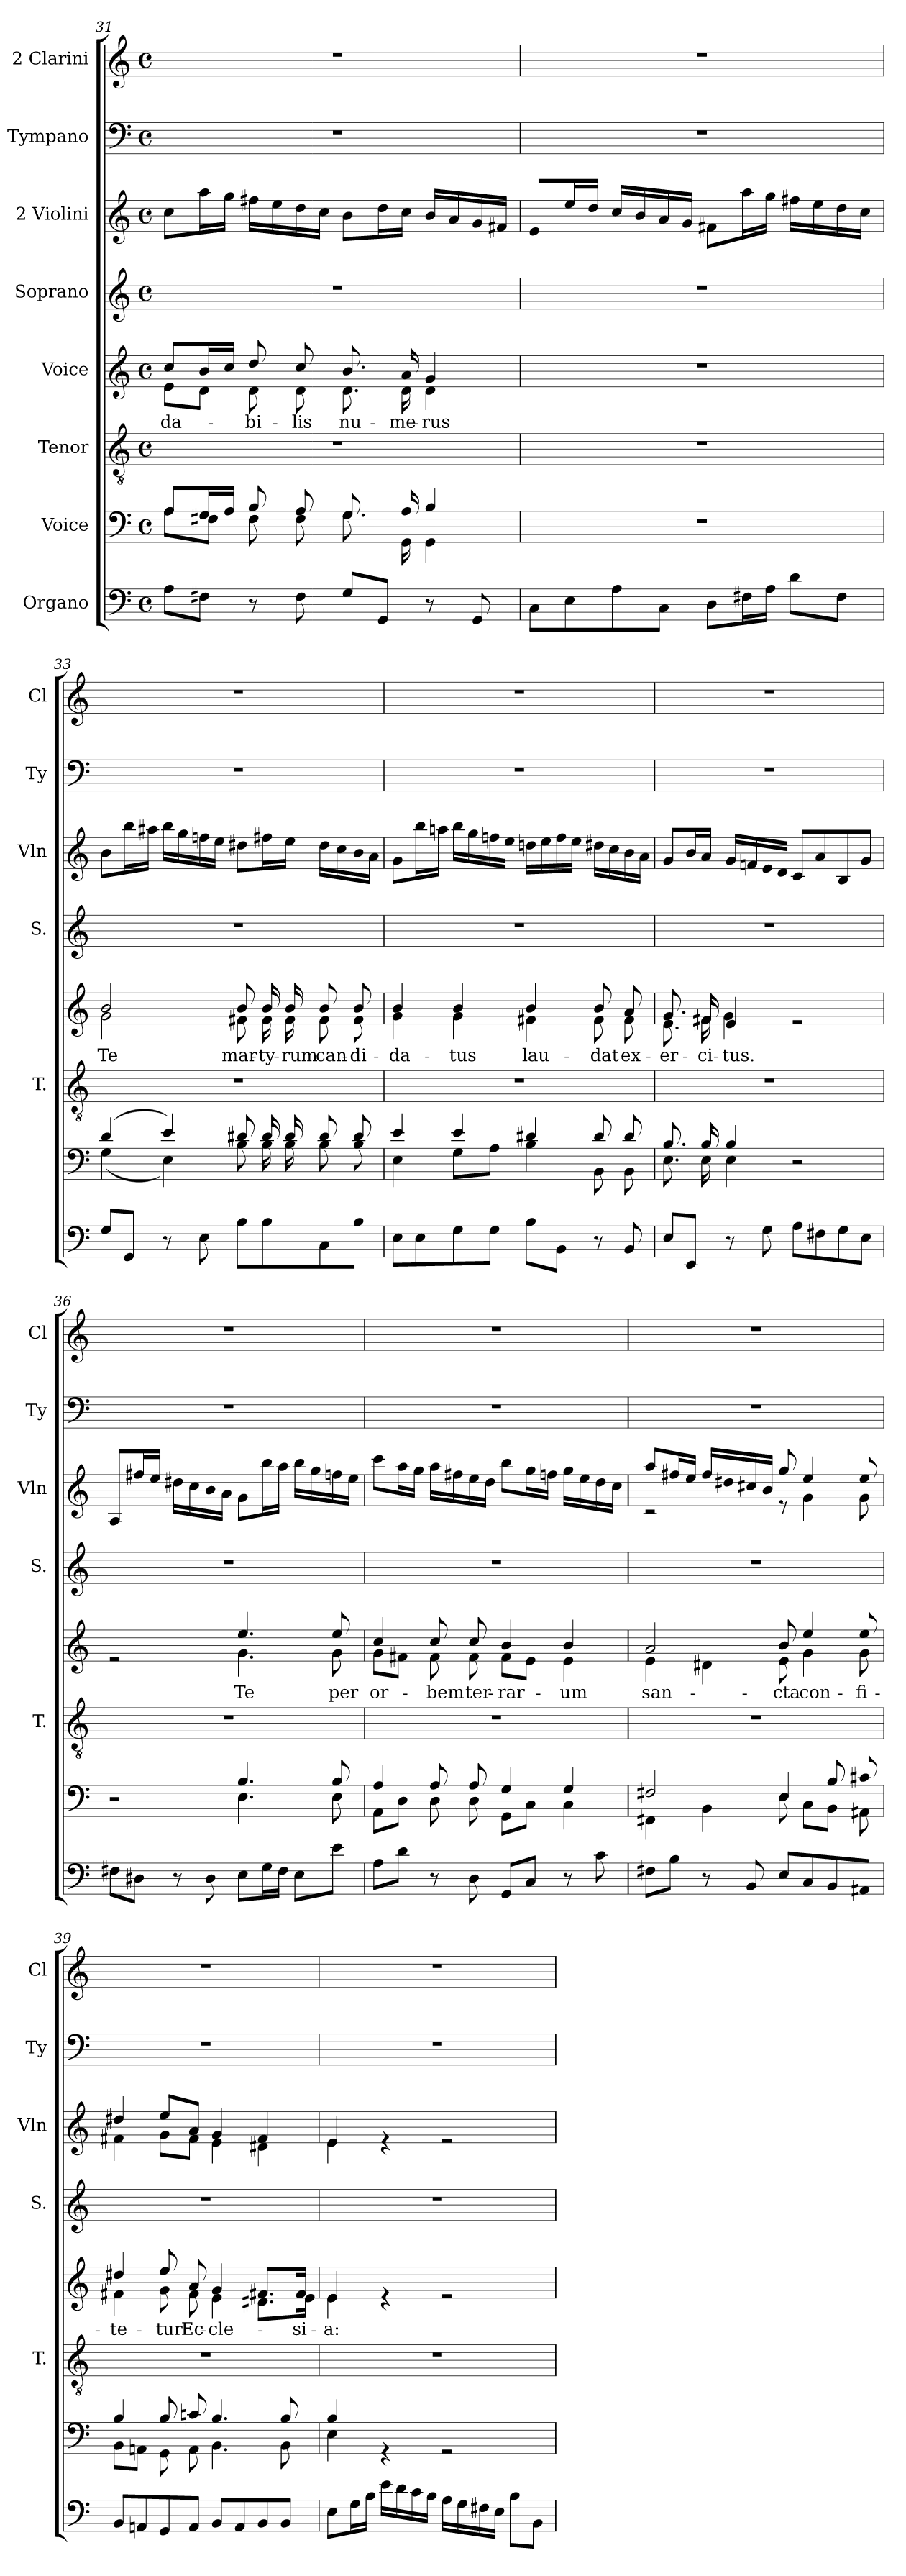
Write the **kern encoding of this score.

**kern	**kern	**kern	**kern	**text	**kern	**kern	**kern	**kern
*part8	*part7	*part6	*part5	*part5	*part4	*part3	*part2	*part1
*staff8	*staff7	*staff6	*staff5	*staff5	*staff4	*staff3	*staff2	*staff1
*I"Organo	*I"Voice	*I"Tenor	*I"Voice	*	*I"Soprano	*I"2 Violini	*I"Tympano	*I"2 Clarini
*	*	*I'T.	*	*	*I'S.	*I'Vln	*I'Ty	*I'Cl
*clefF4	*clefF4	*clefGv2	*clefG2	*	*clefG2	*clefG2	*clefF4	*clefG2
*k[]	*k[]	*k[]	*k[]	*	*k[]	*k[]	*k[]	*k[]
*M4/4	*M4/4	*M4/4	*M4/4	*	*M4/4	*M4/4	*M4/4	*M4/4
*met(c)	*met(c)	*met(c)	*met(c)	*	*met(c)	*met(c)	*met(c)	*met(c)
=31	=31	=31	=31	=31	=31	=31	=31	=31
*	*^	*	*^	*	*	*	*	*
!	!	!	!	!	!	!LO:LY:b	!	!	!	!
8A\L	8A/L	8A\L	1r	8cc/L	8e\L	-da-	1r	8cc\L	1r	1r
8F#X\J	16G/L	8F#X\J	.	16b/L	8d\J	.	.	16aa\L	.	.
.	16A/JJ	.	.	16cc/JJ	.	.	.	16gg\JJ	.	.
!	!	!	!	!	!	!LO:LY:b	!	!	!	!
8r	8B/	8F#\	.	8dd/	8d\	-bi-	.	16ff#X\LL	.	.
.	.	.	.	.	.	.	.	16ee\	.	.
!	!	!	!	!	!	!LO:LY:b	!	!	!	!
8F#\	8A/	8F#\	.	8cc/	8d\	-lis	.	16dd\	.	.
.	.	.	.	.	.	.	.	16cc\JJ	.	.
!	!	!	!	!	!	!LO:LY:b	!	!	!	!
8G/L	8.G/	8.G\	.	8.b/	8.d\	nu-	.	8b\L	.	.
8GG/J	.	.	.	.	.	.	.	16dd\L	.	.
!	!	!	!	!	!	!LO:LY:b	!	!	!	!
.	16A/	16GG\	.	16a/	16d\	-me-	.	16cc\JJ	.	.
!	!	!	!	!	!	!LO:LY:b	!	!	!	!
8r	4B/	4GG\	.	4g/	4d\	-rus	.	16b/LL	.	.
.	.	.	.	.	.	.	.	16a/	.	.
8GG/	.	.	.	.	.	.	.	16g/	.	.
.	.	.	.	.	.	.	.	16f#X/JJ	.	.
*	*v	*v	*	*v	*v	*	*	*	*	*
=32	=32	=32	=32	=32	=32	=32	=32	=32
8C\L	1r	1r	1r	.	1r	8e/L	1r	1r
8E\	.	.	.	.	.	16ee/L	.	.
.	.	.	.	.	.	16dd/JJ	.	.
8A\	.	.	.	.	.	16cc/LL	.	.
.	.	.	.	.	.	16b/	.	.
8C\J	.	.	.	.	.	16a/	.	.
.	.	.	.	.	.	16g/JJ	.	.
8D\L	.	.	.	.	.	8f#X\L	.	.
16F#X\L	.	.	.	.	.	16aa\L	.	.
16A\JJ	.	.	.	.	.	16gg\JJ	.	.
8d\L	.	.	.	.	.	16ff#X\LL	.	.
.	.	.	.	.	.	16ee\	.	.
8F#\J	.	.	.	.	.	16dd\	.	.
.	.	.	.	.	.	16cc\JJ	.	.
!!LO:PB:g=z
=33	=33	=33	=33	=33	=33	=33	=33	=33
*	*^	*	*^	*	*	*	*	*
!	!	!	!	!	!	!LO:LY:b	!	!	!	!
8G/L	(4d/	(4G\	1r	2b/	2g\	Te	1r	8b\L	1r	1r
8GG/J	.	.	.	.	.	.	.	16bb\L	.	.
.	.	.	.	.	.	.	.	16aa#X\JJ	.	.
8r	4e/)	4E\)	.	.	.	.	.	16bb\LL	.	.
.	.	.	.	.	.	.	.	16gg\	.	.
8E\	.	.	.	.	.	.	.	16ffn\	.	.
.	.	.	.	.	.	.	.	16ee\JJ	.	.
!	!	!	!	!	!	!LO:LY:b	!	!	!	!
8B\L	8d#X/	8B\	.	8b/	8f#X\	mar-	.	8dd#X\L	.	.
!	!	!	!	!	!	!LO:LY:b	!	!	!	!
8B\	16d#/	16B\	.	16b/	16f#\	-ty-	.	16ff#X\L	.	.
!	!	!	!	!	!	!LO:LY:b	!	!	!	!
.	16d#/	16B\	.	16b/	16f#\	-rum	.	16ee\JJ	.	.
!	!	!	!	!	!	!LO:LY:b	!	!	!	!
8C\	8d#/	8B\	.	8b/	8f#\	can-	.	16dd#\LL	.	.
.	.	.	.	.	.	.	.	16cc\	.	.
!	!	!	!	!	!	!LO:LY:b	!	!	!	!
8B\J	8d#/	8B\	.	8b/	8f#\	-di-	.	16b\	.	.
.	.	.	.	.	.	.	.	16a\JJ	.	.
=34	=34	=34	=34	=34	=34	=34	=34	=34	=34	=34
!	!	!	!	!	!	!LO:LY:b	!	!	!	!
8E\L	4e/	4E\	1r	4b/	4g\	-da-	1r	8g\L	1r	1r
8E\	.	.	.	.	.	.	.	16bb\L	.	.
.	.	.	.	.	.	.	.	16aan\JJ	.	.
!	!	!	!	!	!	!LO:LY:b	!	!	!	!
8G\	4e/	8G\L	.	4b/	4g\	-tus	.	16bb\LL	.	.
.	.	.	.	.	.	.	.	16gg\	.	.
8G\J	.	8A\J	.	.	.	.	.	16ffn\	.	.
.	.	.	.	.	.	.	.	16ee\JJ	.	.
!	!	!	!	!	!	!LO:LY:b	!	!	!	!
8B\L	4d#X/	4B\	.	4b/	4f#X\	lau-	.	16ddn\LL	.	.
.	.	.	.	.	.	.	.	16ee\	.	.
8BB\J	.	.	.	.	.	.	.	16ff\	.	.
.	.	.	.	.	.	.	.	16ee\JJ	.	.
!	!	!	!	!	!	!LO:LY:b	!	!	!	!
8r	8d#/	8BB\	.	8b/	8f#\	-dat	.	16dd#X\LL	.	.
.	.	.	.	.	.	.	.	16cc\	.	.
!	!	!	!	!	!	!LO:LY:b	!	!	!	!
8BB/	8d#/	8BB\	.	8a/	8f#\	ex-	.	16b\	.	.
.	.	.	.	.	.	.	.	16a\JJ	.	.
=35	=35	=35	=35	=35	=35	=35	=35	=35	=35	=35
!	!	!	!	!	!	!LO:LY:b	!	!	!	!
8E/L	8.B/	8.E\	1r	8.g/	8.e\	-er-	1r	8g/L	1r	1r
8EE/J	.	.	.	.	.	.	.	16b/L	.	.
!	!	!	!	!	!	!LO:LY:b	!	!	!	!
.	16B/	16E\	.	16f#X/	16f#\	-ci-	.	16a/JJ	.	.
!	!	!	!	!	!	!LO:LY:b	!	!	!	!
8r	4B/	4E\	.	4e/	4g\	-tus.	.	16g/LL	.	.
.	.	.	.	.	.	.	.	16fn/	.	.
8G\	.	.	.	.	.	.	.	16e/	.	.
.	.	.	.	.	.	.	.	16d/JJ	.	.
8A\L	2r	2ryy	.	2re	2ryy	.	.	8c/L	.	.
8F#X\	.	.	.	.	.	.	.	8a/	.	.
8G\	.	.	.	.	.	.	.	8B/	.	.
8E\J	.	.	.	.	.	.	.	8g/J	.	.
!!LO:LB:g=z
=36	=36	=36	=36	=36	=36	=36	=36	=36	=36	=36
8F#X\L	2r	2ryy	1r	2re	2ryy	.	1r	8A/L	1r	1r
8D#X\J	.	.	.	.	.	.	.	16ff#X/L	.	.
.	.	.	.	.	.	.	.	16ee/JJ	.	.
8r	.	.	.	.	.	.	.	16dd#X\LL	.	.
.	.	.	.	.	.	.	.	16cc\	.	.
8D#\	.	.	.	.	.	.	.	16b\	.	.
.	.	.	.	.	.	.	.	16a\JJ	.	.
!	!	!	!	!	!	!LO:LY:b	!	!	!	!
8E\L	4.B/	4.E\	.	4.ee/	4.g\	Te	.	8g\L	.	.
16G\L	.	.	.	.	.	.	.	16bb\L	.	.
16F#\JJ	.	.	.	.	.	.	.	16aa\JJ	.	.
8E\L	.	.	.	.	.	.	.	16bb\LL	.	.
.	.	.	.	.	.	.	.	16gg\	.	.
!	!	!	!	!	!	!LO:LY:b	!	!	!	!
8e\J	8B/	8E\	.	8ee/	8g\	per	.	16ffn\	.	.
.	.	.	.	.	.	.	.	16ee\JJ	.	.
=37	=37	=37	=37	=37	=37	=37	=37	=37	=37	=37
!	!	!	!	!	!	!LO:LY:b	!	!	!	!
8A\L	4A/	8AA\L	1r	4cc/	8g\L	or-	1r	8ccc\L	1r	1r
8d\J	.	8D\J	.	.	8f#X\J	.	.	16aa\L	.	.
.	.	.	.	.	.	.	.	16gg\JJ	.	.
!	!	!	!	!	!	!LO:LY:b	!	!	!	!
8r	8A/	8D\	.	8cc/	8f#\	-bem	.	16aa\LL	.	.
.	.	.	.	.	.	.	.	16ff#X\	.	.
!	!	!	!	!	!	!LO:LY:b	!	!	!	!
8D\	8A/	8D\	.	8cc/	8f#\	ter-	.	16ee\	.	.
.	.	.	.	.	.	.	.	16dd\JJ	.	.
!	!	!	!	!	!	!LO:LY:b	!	!	!	!
8GG/L	4G/	8GG\L	.	4b/	8f#\L	-rar-	.	8bb\L	.	.
8C/J	.	8C\J	.	.	8e\J	.	.	16gg\L	.	.
.	.	.	.	.	.	.	.	16ffn\JJ	.	.
!	!	!	!	!	!	!LO:LY:b	!	!	!	!
8r	4G/	4C\	.	4b/	4e\	-um	.	16gg\LL	.	.
.	.	.	.	.	.	.	.	16ee\	.	.
8c\	.	.	.	.	.	.	.	16dd\	.	.
.	.	.	.	.	.	.	.	16cc\JJ	.	.
=38	=38	=38	=38	=38	=38	=38	=38	=38	=38	=38
!	!	!	!	!	!	!LO:LY:b	!	!	!	!
*	*	*	*	*	*	*	*	*^	*	*
8F#X\L	2F#X/	4FF#X\	1r	2a/	4e\	san-	1r	8aa/L	2r	1r	1r
8B\J	.	.	.	.	.	.	.	16ff#X/L	.	.	.
.	.	.	.	.	.	.	.	16ee/JJ	.	.	.
8r	.	4BB\	.	.	4d#X\	.	.	16ff#/LL	.	.	.
.	.	.	.	.	.	.	.	16dd#X/	.	.	.
8BB/	.	.	.	.	.	.	.	16cc#X/	.	.	.
.	.	.	.	.	.	.	.	16b/JJ	.	.	.
!	!	!	!	!	!	!LO:LY:b	!	!	!	!	!
8E/L	4E/	8E\	.	8b/	8e\	-cta	.	8gg/	8r	.	.
!	!	!	!	!	!	!LO:LY:b	!	!	!	!	!
8C/	.	8C\L	.	4ee/	4g\	con-	.	4ee/	4g\	.	.
8BB/	8B/	8BB\J	.	.	.	.	.	.	.	.	.
!	!	!	!	!	!	!LO:LY:b	!	!	!	!	!
8AA#X/J	8c#X/	8AA#X\	.	8ee/	8g\	-fi-	.	8ee/	8g\	.	.
!!LO:LB:g=z
=39	=39	=39	=39	=39	=39	=39	=39	=39	=39	=39	=39
!	!	!	!	!	!	!LO:LY:b	!	!	!	!	!
8BB/L	4B/	8BB\L	1r	4dd#X/	4f#X\	-te-	1r	4dd#X/	4f#X\	1r	1r
8AAn/	.	8AAn\J	.	.	.	.	.	.	.	.	.
!	!	!	!	!	!	!LO:LY:b	!	!	!	!	!
8GG/	8B/	8GG\	.	8ee/	8g\	-tur	.	8ee/L	8g\L	.	.
!	!	!	!	!	!	!LO:LY:b	!	!	!	!	!
8AA/J	8cn/	8AA\	.	8a/	8f#\	Ec-	.	8a/J	8f#\J	.	.
!	!	!	!	!	!	!LO:LY:b	!	!	!	!	!
8BB/L	4.B/	4.BB\	.	4g/	4e\	-cle-	.	4g/	4e\	.	.
8AA/	.	.	.	.	.	.	.	.	.	.	.
8BB/	.	.	.	8.f#X/L	8.d#X\L	.	.	4f#/	4d#X\	.	.
8BB/J	8B/	8BB\	.	.	.	.	.	.	.	.	.
!	!	!	!	!	!	!LO:LY:b	!	!	!	!	!
.	.	.	.	16f#/Jk	16e\Jk	-si-	.	.	.	.	.
=40	=40	=40	=40	=40	=40	=40	=40	=40	=40	=40	=40
!	!	!	!	!	!	!LO:LY:b	!	!	!	!	!
8E\L	4B/	4E\	1r	4e/	4e\	-a:	1r	4e/	4e\	1r	1r
16G\L	.	.	.	.	.	.	.	.	.	.	.
16B\JJ	.	.	.	.	.	.	.	.	.	.	.
16e\LL	4rGG	2.ryy	.	4re	2.ryy	.	.	4re	2.ryy	.	.
16d\	.	.	.	.	.	.	.	.	.	.	.
16c\	.	.	.	.	.	.	.	.	.	.	.
16B\JJ	.	.	.	.	.	.	.	.	.	.	.
16A\LL	2rGG	.	.	2re	.	.	.	2re	.	.	.
16G\	.	.	.	.	.	.	.	.	.	.	.
16F#X\	.	.	.	.	.	.	.	.	.	.	.
16E\JJ	.	.	.	.	.	.	.	.	.	.	.
8B\L	.	.	.	.	.	.	.	.	.	.	.
8BB\J	.	.	.	.	.	.	.	.	.	.	.
*	*v	*v	*	*v	*v	*	*	*v	*v	*	*
=	=	=	=	=	=	=	=	=
*-	*-	*-	*-	*-	*-	*-	*-	*-
